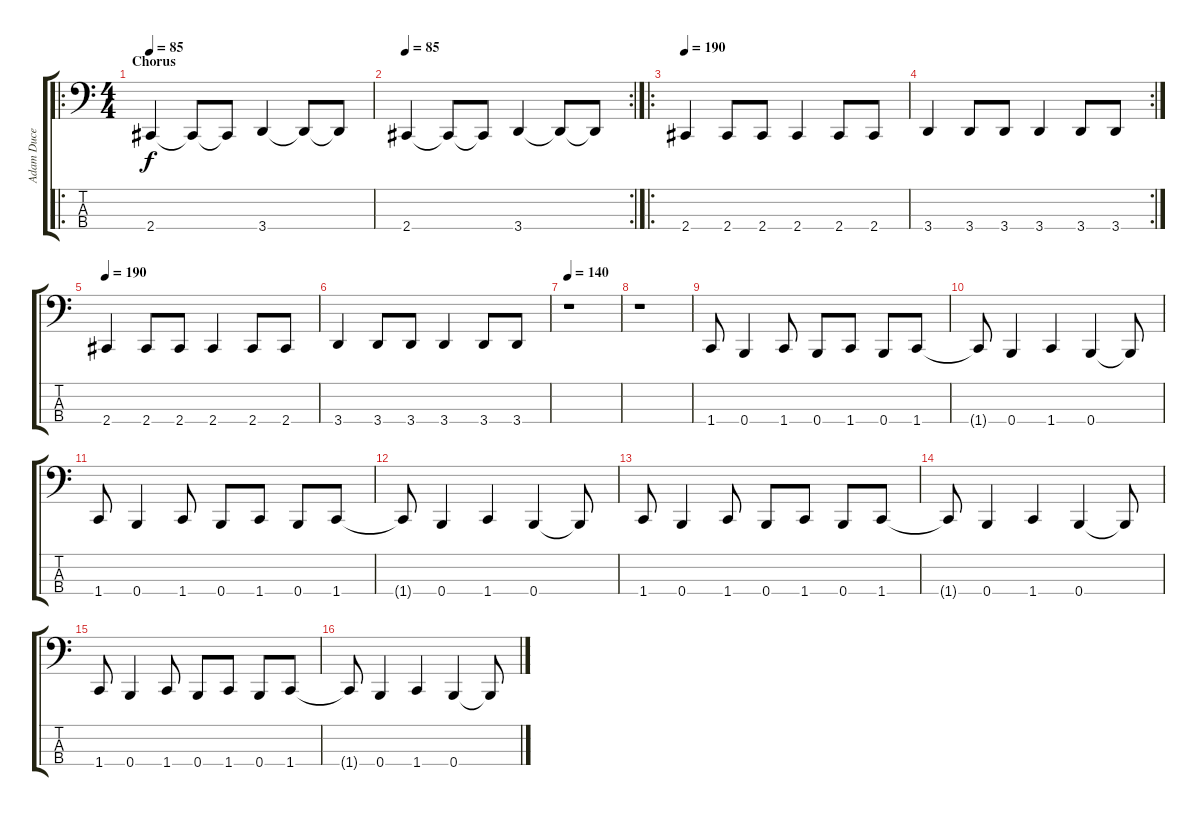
\track ("Adam Duce" "Adam Duce") {instrument electricbasspick}
\staff {score tabs}
\tuning (E2 B1 Gb1 B0) {hide}
\ro
\ts (4 4)
\section ("" "Chorus")
\tempo 85
\clef f4
\ks c
2.4.4{dy f} 2.4{t}.8 2.4{t}.8 3.4.4 3.4{t}.8 3.4{t}.8 |
\rc 2
\tempo 85
2.4.4 2.4{t}.8 2.4{t}.8 3.4.4 3.4{t}.8 3.4{t}.8 |
\ro
\tempo 190
2.4.4 2.4.8 2.4.8 2.4.4 2.4.8 2.4.8 |
\rc 2
3.4.4 3.4.8 3.4.8 3.4.4 3.4.8 3.4.8 |
\tempo 190
2.4.4 2.4.8 2.4.8 2.4.4 2.4.8 2.4.8 |
3.4.4 3.4.8 3.4.8 3.4.4 3.4.8 3.4.8 |
\tempo 140
r.1 |
r.1 |
1.4.8 0.4.4 1.4.8 0.4.8 1.4.8 0.4.8 1.4.8 |
1.4{t}.8 0.4.4 1.4.4 0.4.4 0.4{t}.8 |
1.4.8 0.4.4 1.4.8 0.4.8 1.4.8 0.4.8 1.4.8 |
1.4{t}.8 0.4.4 1.4.4 0.4.4 0.4{t}.8 |
1.4.8 0.4.4 1.4.8 0.4.8 1.4.8 0.4.8 1.4.8 |
1.4{t}.8 0.4.4 1.4.4 0.4.4 0.4{t}.8 |
1.4.8 0.4.4 1.4.8 0.4.8 1.4.8 0.4.8 1.4.8 |
1.4{t}.8 0.4.4 1.4.4 0.4.4 0.4{t}.8
